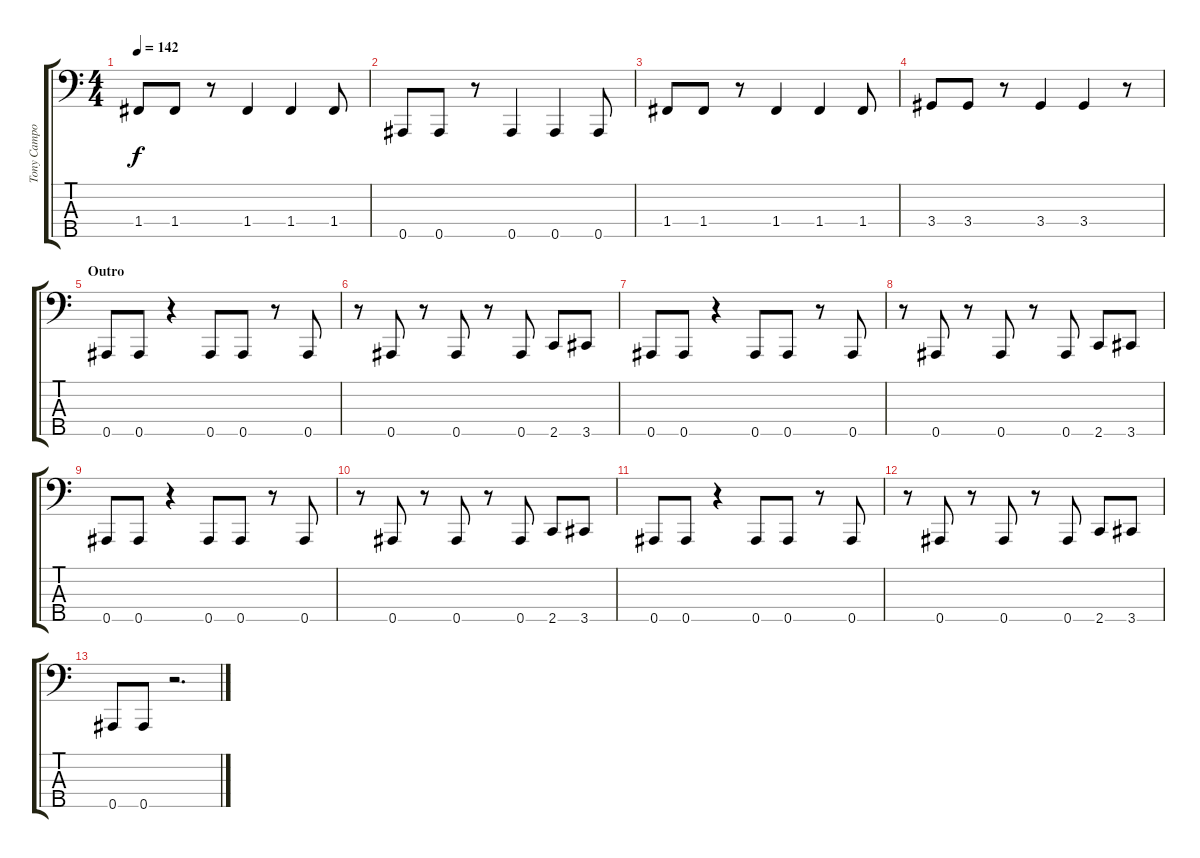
\track ("Tony Campos" "Tony Campo") {instrument slapbass1}
\staff {score tabs}
\tuning (Ab2 Eb2 Bb1 F1 Bb0) {hide}
\ts (4 4)
\tempo 142
\clef f4
\ks c
1.4.8{dy f} 1.4.8 r.8 1.4.4 1.4.4 1.4.8 |
0.5.8 0.5.8 r.8 0.5.4 0.5.4 0.5.8 |
1.4.8 1.4.8 r.8 1.4.4 1.4.4 1.4.8 |
3.4.8 3.4.8 r.8 3.4.4 3.4.4 r.8 |
\section ("" "Outro")
0.5.8 0.5.8 r.4 0.5.8 0.5.8 r.8 0.5.8 |
r.8 0.5.8 r.8 0.5.8 r.8 0.5.8 2.5.8 3.5.8 |
0.5.8 0.5.8 r.4 0.5.8 0.5.8 r.8 0.5.8 |
r.8 0.5.8 r.8 0.5.8 r.8 0.5.8 2.5.8 3.5.8 |
0.5.8 0.5.8 r.4 0.5.8 0.5.8 r.8 0.5.8 |
r.8 0.5.8 r.8 0.5.8 r.8 0.5.8 2.5.8 3.5.8 |
0.5.8 0.5.8 r.4 0.5.8 0.5.8 r.8 0.5.8 |
r.8 0.5.8 r.8 0.5.8 r.8 0.5.8 2.5.8 3.5.8 |
0.5.8 0.5.8 r.2{d}
